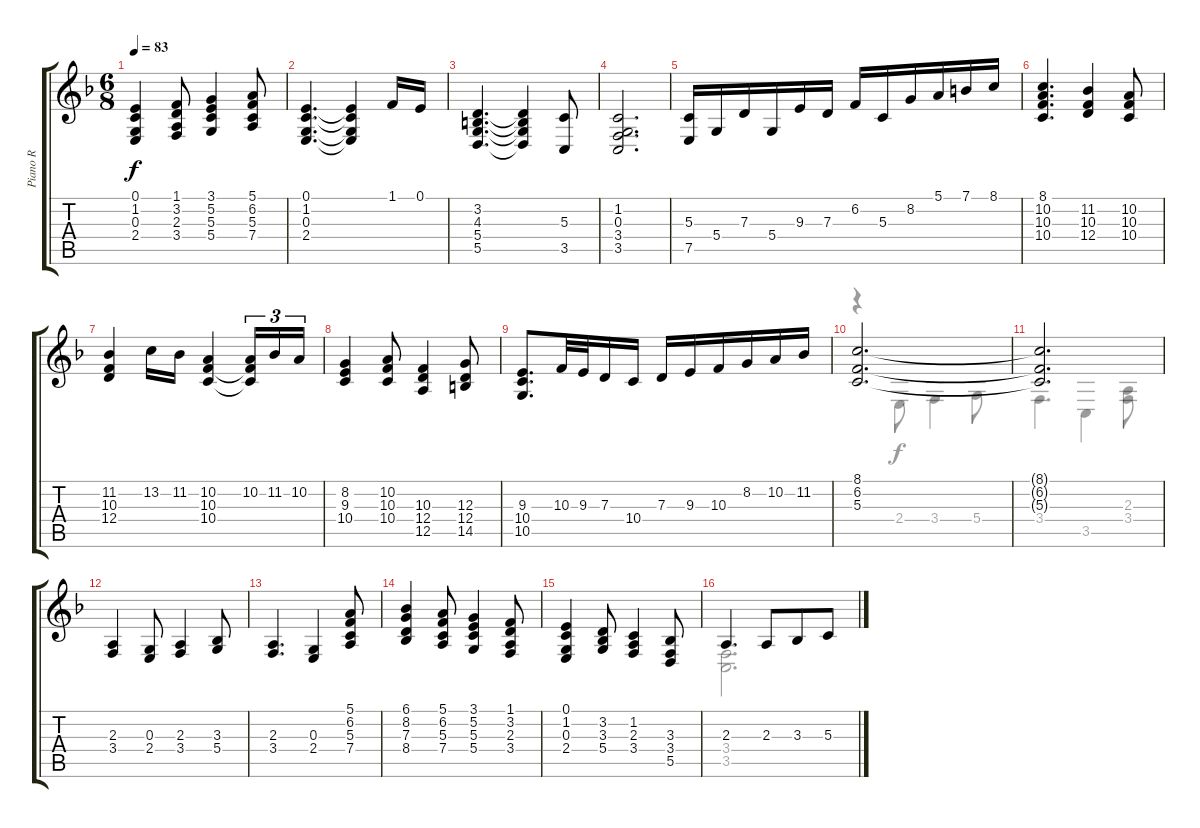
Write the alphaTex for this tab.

\track ("Piano R" "Piano R") {instrument acousticgrandpiano}
\staff {score tabs}
\tuning (E4 B3 G3 D3 A2 E2) {hide}
\voice
\ts (6 8)
\tempo 83
\clef g2
\ks f
(0.1 1.2 0.3 2.4).4{dy f} (1.1 3.2 2.3 3.4).8 (3.1 5.2 5.3 5.4).4 (5.1 6.2 5.3 7.4).8 |
(0.1 1.2 0.3 2.4).4{d} (0.1{t} 1.2{t} 0.3{t} 2.4{t}).4 1.1.16 0.1.16 |
(3.2 4.3 5.4 5.5).4{d} (3.2{t} 4.3{t} 5.4{t} 5.5{t}).4 (5.3 3.5).8 |
(1.2 0.3 3.4 3.5).2{d} |
(5.3 7.5).16 5.4.16 7.3.16 5.4.16 9.3.16 7.3.16 6.2.16 5.3.16 8.2.16 5.1.16 7.1.16 8.1.16 |
(8.1 10.2 10.3 10.4).4{d} (11.2 10.3 12.4).4 (10.2 10.3 10.4).8 |
(11.2 10.3 12.4).4 13.2.16 11.2.16 (10.2 10.3 10.4).4 (10.2 10.3{t} 10.4{t}).16{tu (3 2)} 11.2.16{tu (3 2)} 10.2.16{tu (3 2)} |
(8.2 9.3 10.4).4 (10.2 10.3 10.4).8 (10.3 12.4 12.5).4 (12.3 12.4 14.5).8 |
(9.3 10.4 10.5).8{d} 10.3.32 9.3.32 7.3.16 10.4.16 7.3.16 9.3.16 10.3.16 8.2.16 10.2.16 11.2.16 |
(8.1 6.2 5.3).2{d} |
(8.1{t} 6.2{t} 5.3{t}).2{d} |
(2.3 3.4).4 (0.3 2.4).8 (2.3 3.4).4 (3.3 5.4).8 |
(2.3 3.4).4{d} (0.3 2.4).4 (5.1 6.2 5.3 7.4).8 |
(6.1 8.2 7.3 8.4).4 (5.1 6.2 5.3 7.4).8 (3.1 5.2 5.3 5.4).4 (1.1 3.2 2.3 3.4).8 |
(0.1 1.2 0.3 2.4).4 (3.2 3.3 5.4).8 (1.2 2.3 3.4).4 (3.3 3.4 5.5).8 |
2.3.4{d} 2.3.8 3.3.8 5.3.8
\voice
\clef g2
\ottava regular
\simile none
\ks f
|
|
|
|
|
|
|
|
|
r.4 2.4.8 3.4.4 5.4.8 |
3.4.4{d} 3.5.4 (2.3 3.4).8 |
|
|
|
|
(3.4 3.5).2{d}
